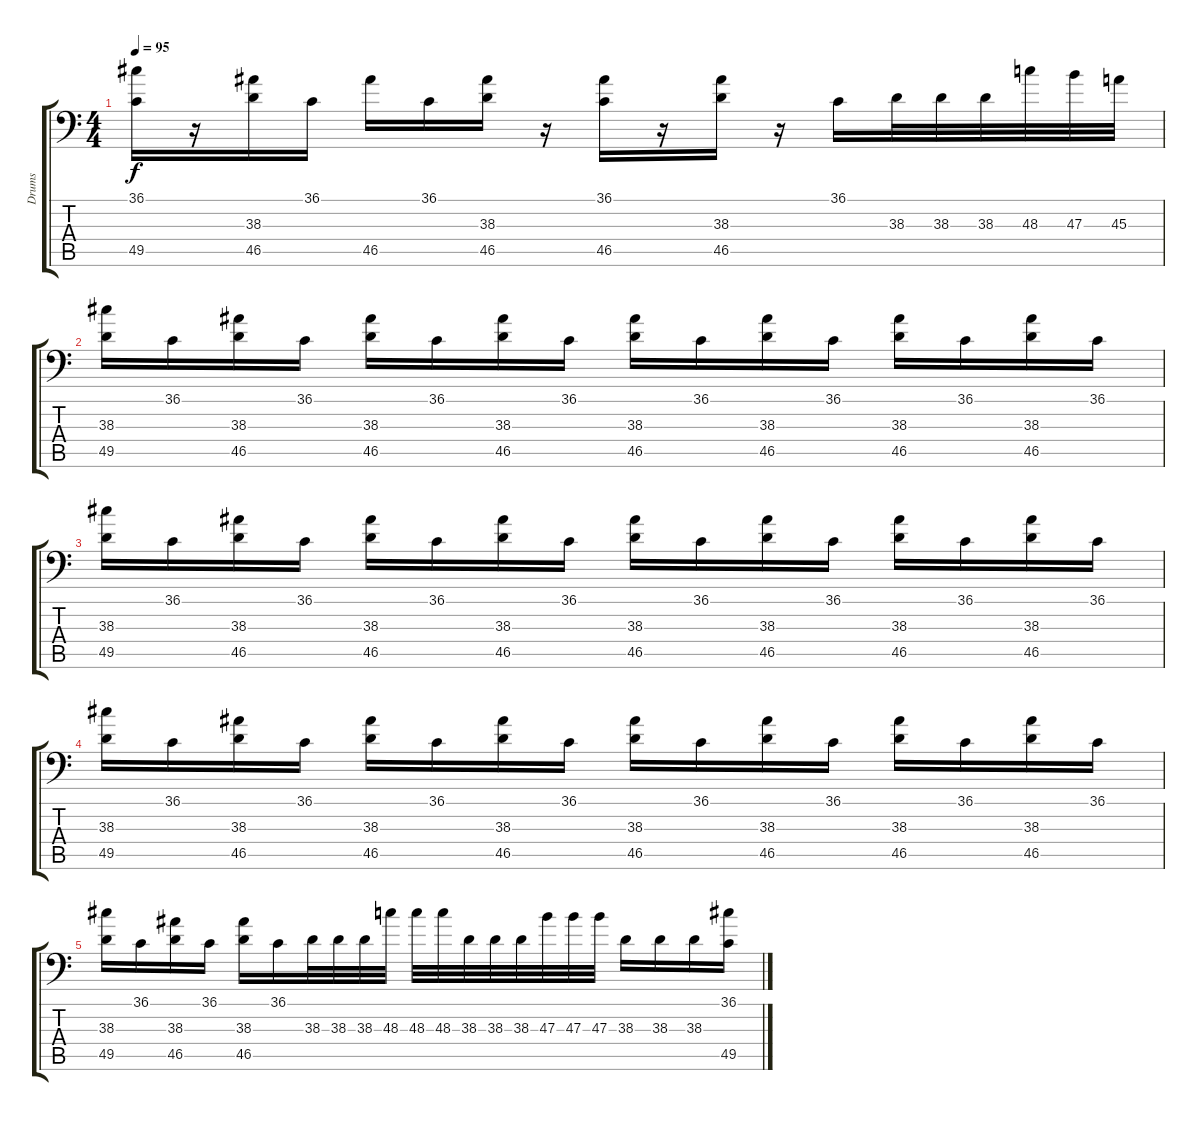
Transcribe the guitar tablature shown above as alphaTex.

\track ("Drums" "Drums") {instrument acousticgrandpiano}
\staff {score tabs}
\tuning (C-1 C-1 C-1 C-1 C-1 C-1) {hide}
\ts (4 4)
\tempo 95
\clef f4
\ks c
(36.1 49.5).16{dy f} r.16 (38.3 46.5).16 36.1.16 46.5.16 36.1.16 (38.3 46.5).16 r.16 (36.1 46.5).16 r.16 (38.3 46.5).16 r.16 36.1.16 38.3.32 38.3.32 38.3.32 48.3.32 47.3.32 45.3.32 |
(38.3 49.5).16 36.1.16 (38.3 46.5).16 36.1.16 (38.3 46.5).16 36.1.16 (38.3 46.5).16 36.1.16 (38.3 46.5).16 36.1.16 (38.3 46.5).16 36.1.16 (38.3 46.5).16 36.1.16 (38.3 46.5).16 36.1.16 |
(38.3 49.5).16 36.1.16 (38.3 46.5).16 36.1.16 (38.3 46.5).16 36.1.16 (38.3 46.5).16 36.1.16 (38.3 46.5).16 36.1.16 (38.3 46.5).16 36.1.16 (38.3 46.5).16 36.1.16 (38.3 46.5).16 36.1.16 |
(38.3 49.5).16 36.1.16 (38.3 46.5).16 36.1.16 (38.3 46.5).16 36.1.16 (38.3 46.5).16 36.1.16 (38.3 46.5).16 36.1.16 (38.3 46.5).16 36.1.16 (38.3 46.5).16 36.1.16 (38.3 46.5).16 36.1.16 |
(38.3 49.5).16 36.1.16 (38.3 46.5).16 36.1.16 (38.3 46.5).16 36.1.16 38.3.32 38.3.32 38.3.32 48.3.32 48.3.32 48.3.32 38.3.32 38.3.32 38.3.32 47.3.32 47.3.32 47.3.32 38.3.16 38.3.16 38.3.16 (36.1 49.5).16
